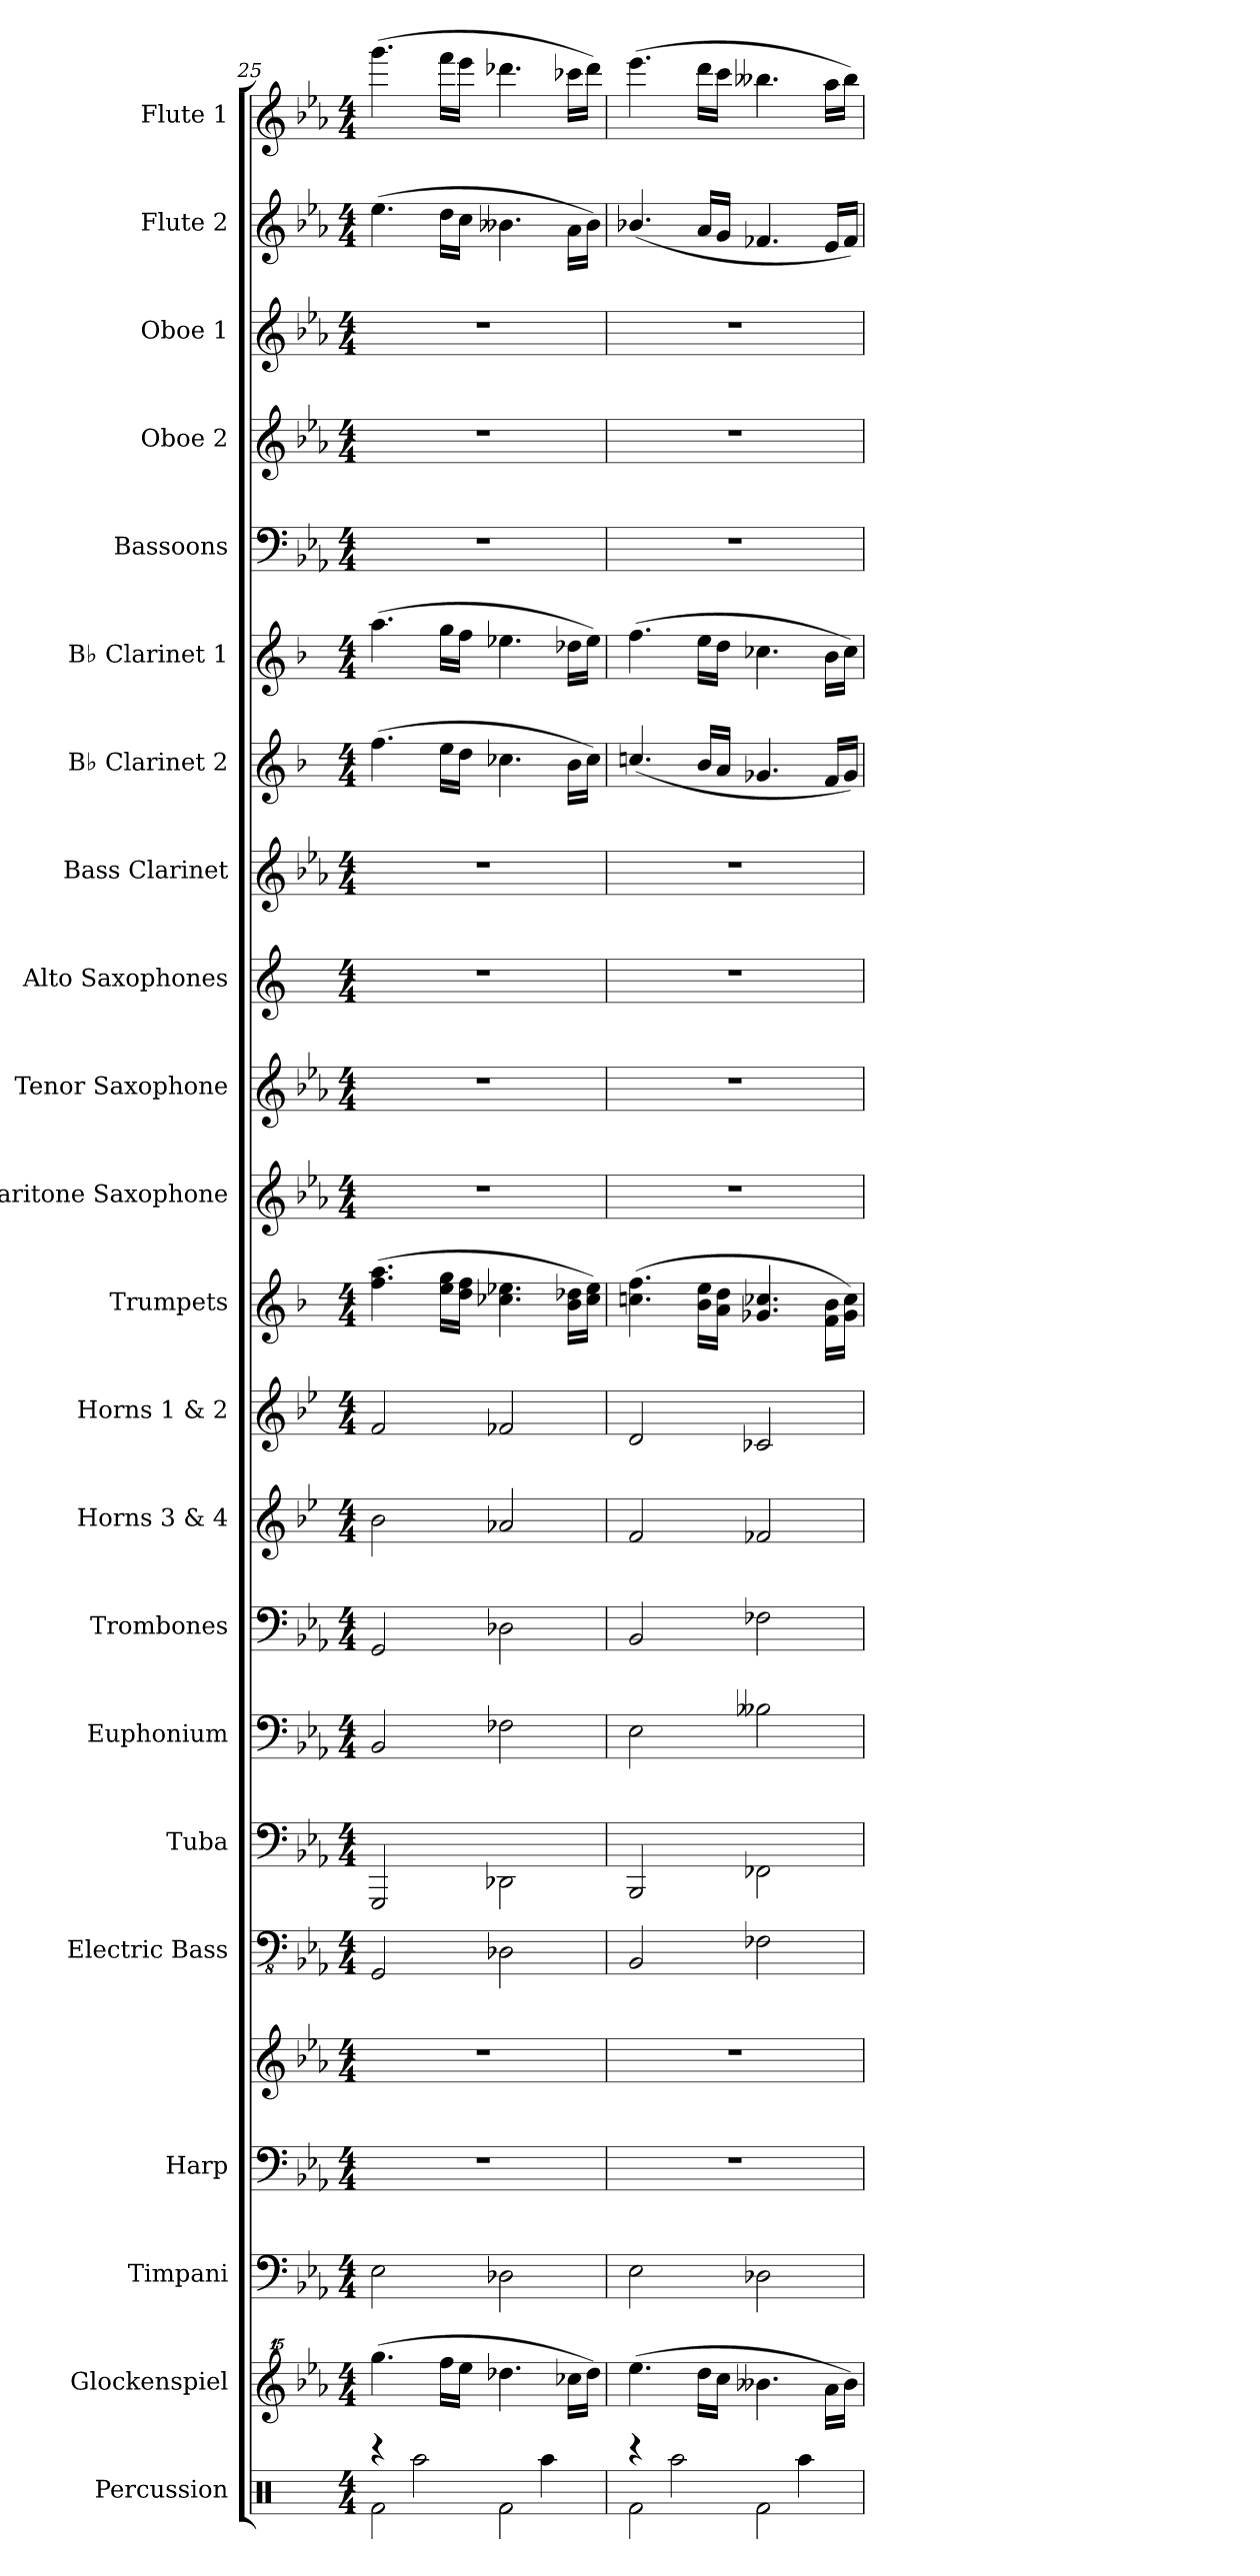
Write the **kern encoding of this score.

**kern	**kern	**kern	**kern	**kern	**kern	**kern	**kern	**kern	**kern	**kern	**kern	**kern	**kern	**kern	**kern	**kern	**kern	**kern	**kern	**kern	**kern	**kern
*part22	*part21	*part20	*part19	*part19	*part18	*part17	*part16	*part15	*part14	*part13	*part12	*part11	*part10	*part9	*part8	*part7	*part6	*part5	*part4	*part3	*part2	*part1
*staff23	*staff22	*staff21	*staff20	*staff19	*staff18	*staff17	*staff16	*staff15	*staff14	*staff13	*staff12	*staff11	*staff10	*staff9	*staff8	*staff7	*staff6	*staff5	*staff4	*staff3	*staff2	*staff1
*I"Percussion	*I"Glockenspiel	*I"Timpani	*I"Harp	*	*I"Electric Bass	*I"Tuba	*I"Euphonium	*I"Trombones	*I"Horns 3 &amp; 4	*I"Horns 1 &amp; 2	*I"Trumpets	*I"Baritone Saxophone	*I"Tenor Saxophone	*I"Alto Saxophones	*I"Bass Clarinet	*I"B♭ Clarinet 2	*I"B♭ Clarinet 1	*I"Bassoons	*I"Oboe 2	*I"Oboe 1	*I"Flute 2	*I"Flute 1
*I'Perc.	*I'Glk.	*I'Timp.	*I'Hrp.	*	*I'El. B.	*I'Tba.	*I'Euph.	*I'Tbns.	*I'Hns. 3/4	*I'Hns. 1/2	*I'Tpts.	*I'Bar. Sax.	*I'T. Sax.	*I'A. Saxes.	*I'B. Cl.	*I'B♭ Cl. 2	*I'B♭ Cl. 1	*I'Bsns.	*I'Ob. 2	*I'Ob. 1	*I'Fl. 2	*I'Fl. 1
!!LO:PB:g=z
*clefX	*clefG^^2	*clefF4	*clefF4	*clefG2	*clefFv4	*clefF4	*clefF4	*clefF4	*clefG2	*clefG2	*clefG2	*clefG2	*clefG2	*clefG2	*clefG2	*clefG2	*clefG2	*clefF4	*clefG2	*clefG2	*clefG2	*clefG2
*	*	*	*	*	*	*	*	*	*ITrd4c7	*ITrd4c7	*ITrd1c2	*ITrd12c21	*ITrd8c14	*ITrd5c9	*ITrd8c14	*ITrd1c2	*ITrd1c2	*	*	*	*	*
*k[]	*k[b-e-a-]	*k[b-e-a-]	*k[b-e-a-]	*k[b-e-a-]	*k[b-e-a-]	*k[b-e-a-]	*k[b-e-a-]	*k[b-e-a-]	*k[b-e-a-]	*k[b-e-a-]	*k[b-e-a-]	*k[b-e-a-]	*k[b-e-a-]	*k[b-e-a-]	*k[b-e-a-]	*k[b-e-a-]	*k[b-e-a-]	*k[b-e-a-]	*k[b-e-a-]	*k[b-e-a-]	*k[b-e-a-]	*k[b-e-a-]
*M4/4	*M4/4	*M4/4	*M4/4	*M4/4	*M4/4	*M4/4	*M4/4	*M4/4	*M4/4	*M4/4	*M4/4	*M4/4	*M4/4	*M4/4	*M4/4	*M4/4	*M4/4	*M4/4	*M4/4	*M4/4	*M4/4	*M4/4
=25	=25	=25	=25	=25	=25	=25	=25	=25	=25	=25	=25	=25	=25	=25	=25	=25	=25	=25	=25	=25	=25	=25
*^	*	*	*	*	*	*	*	*	*	*	*	*	*	*	*	*	*	*	*	*	*	*
4r	2Rf\	(4.gggg\	2E-\	1r	1r	2GGG/	2GGG/	2BB-/	2GG/	2e-\	2B-/	(4.ee-\ 4.gg\	1r	1r	1r	1r	(4.ee-\	(4.gg\	1r	1r	1r	(4.ee-\	(4.ggg\
2Raa\	.	.	.	.	.	.	.	.	.	.	.	.	.	.	.	.	.	.	.	.	.	.	.
.	.	16ffff\LL	.	.	.	.	.	.	.	.	.	16dd\ 16ff\LL	.	.	.	.	16dd\LL	16ff\LL	.	.	.	16dd\LL	16fff\LL
.	.	16eeee-\JJ	.	.	.	.	.	.	.	.	.	16cc\ 16ee-\JJ	.	.	.	.	16cc\JJ	16ee-\JJ	.	.	.	16cc\JJ	16eee-\JJ
.	2Rf\	4.dddd-X\	2D-X\	.	.	2DD-X\	2DD-X\	2F-X\	2D-X\	2d-X/	2B--X/	4.b--X\ 4.dd-X\	.	.	.	.	4.b--X\	4.dd-X\	.	.	.	4.b--X\	4.ddd-X\
4Raa\	.	.	.	.	.	.	.	.	.	.	.	.	.	.	.	.	.	.	.	.	.	.	.
.	.	16cccc-X\LL	.	.	.	.	.	.	.	.	.	16a-\ 16cc-X\LL	.	.	.	.	16a-\LL	16cc-X\LL	.	.	.	16a-\LL	16ccc-X\LL
.	.	16dddd-\JJ)	.	.	.	.	.	.	.	.	.	16b--\ 16dd-\JJ)	.	.	.	.	16b--\JJ)	16dd-\JJ)	.	.	.	16b--\JJ)	16ddd-\JJ)
=26	=26	=26	=26	=26	=26	=26	=26	=26	=26	=26	=26	=26	=26	=26	=26	=26	=26	=26	=26	=26	=26	=26	=26
4r	2Rf\	(4.eeee-\	2E-\	1r	1r	2BBB-/	2BBB-/	2E-\	2BB-/	2B-/	2G/	(4.b-X\ 4.ee-\	1r	1r	1r	1r	(4.b-X/	(4.ee-\	1r	1r	1r	(4.b-X/	(4.eee-\
2Raa\	.	.	.	.	.	.	.	.	.	.	.	.	.	.	.	.	.	.	.	.	.	.	.
.	.	16dddd\LL	.	.	.	.	.	.	.	.	.	16a-\ 16dd\LL	.	.	.	.	16a-/LL	16dd\LL	.	.	.	16a-/LL	16ddd\LL
.	.	16cccc\JJ	.	.	.	.	.	.	.	.	.	16g\ 16cc\JJ	.	.	.	.	16g/JJ	16cc\JJ	.	.	.	16g/JJ	16ccc\JJ
.	2Rf\	4.bbb--X\	2D-X\	.	.	2FF-X\	2FF-X\	2B--X\	2F-X\	2B--X/	2F-X/	4.f-X/ 4.b--X/	.	.	.	.	4.f-X/	4.b--X\	.	.	.	4.f-X/	4.bb--X\
4Raa\	.	.	.	.	.	.	.	.	.	.	.	.	.	.	.	.	.	.	.	.	.	.	.
.	.	16aaa-\LL	.	.	.	.	.	.	.	.	.	16e-\ 16a-\LL	.	.	.	.	16e-/LL	16a-\LL	.	.	.	16e-/LL	16aa-\LL
.	.	16bbb--\JJ)	.	.	.	.	.	.	.	.	.	16f-\ 16b--\JJ)	.	.	.	.	16f-/JJ)	16b--\JJ)	.	.	.	16f-/JJ)	16bb--\JJ)
*v	*v	*	*	*	*	*	*	*	*	*	*	*	*	*	*	*	*	*	*	*	*	*	*
=	=	=	=	=	=	=	=	=	=	=	=	=	=	=	=	=	=	=	=	=	=	=
*-	*-	*-	*-	*-	*-	*-	*-	*-	*-	*-	*-	*-	*-	*-	*-	*-	*-	*-	*-	*-	*-	*-
